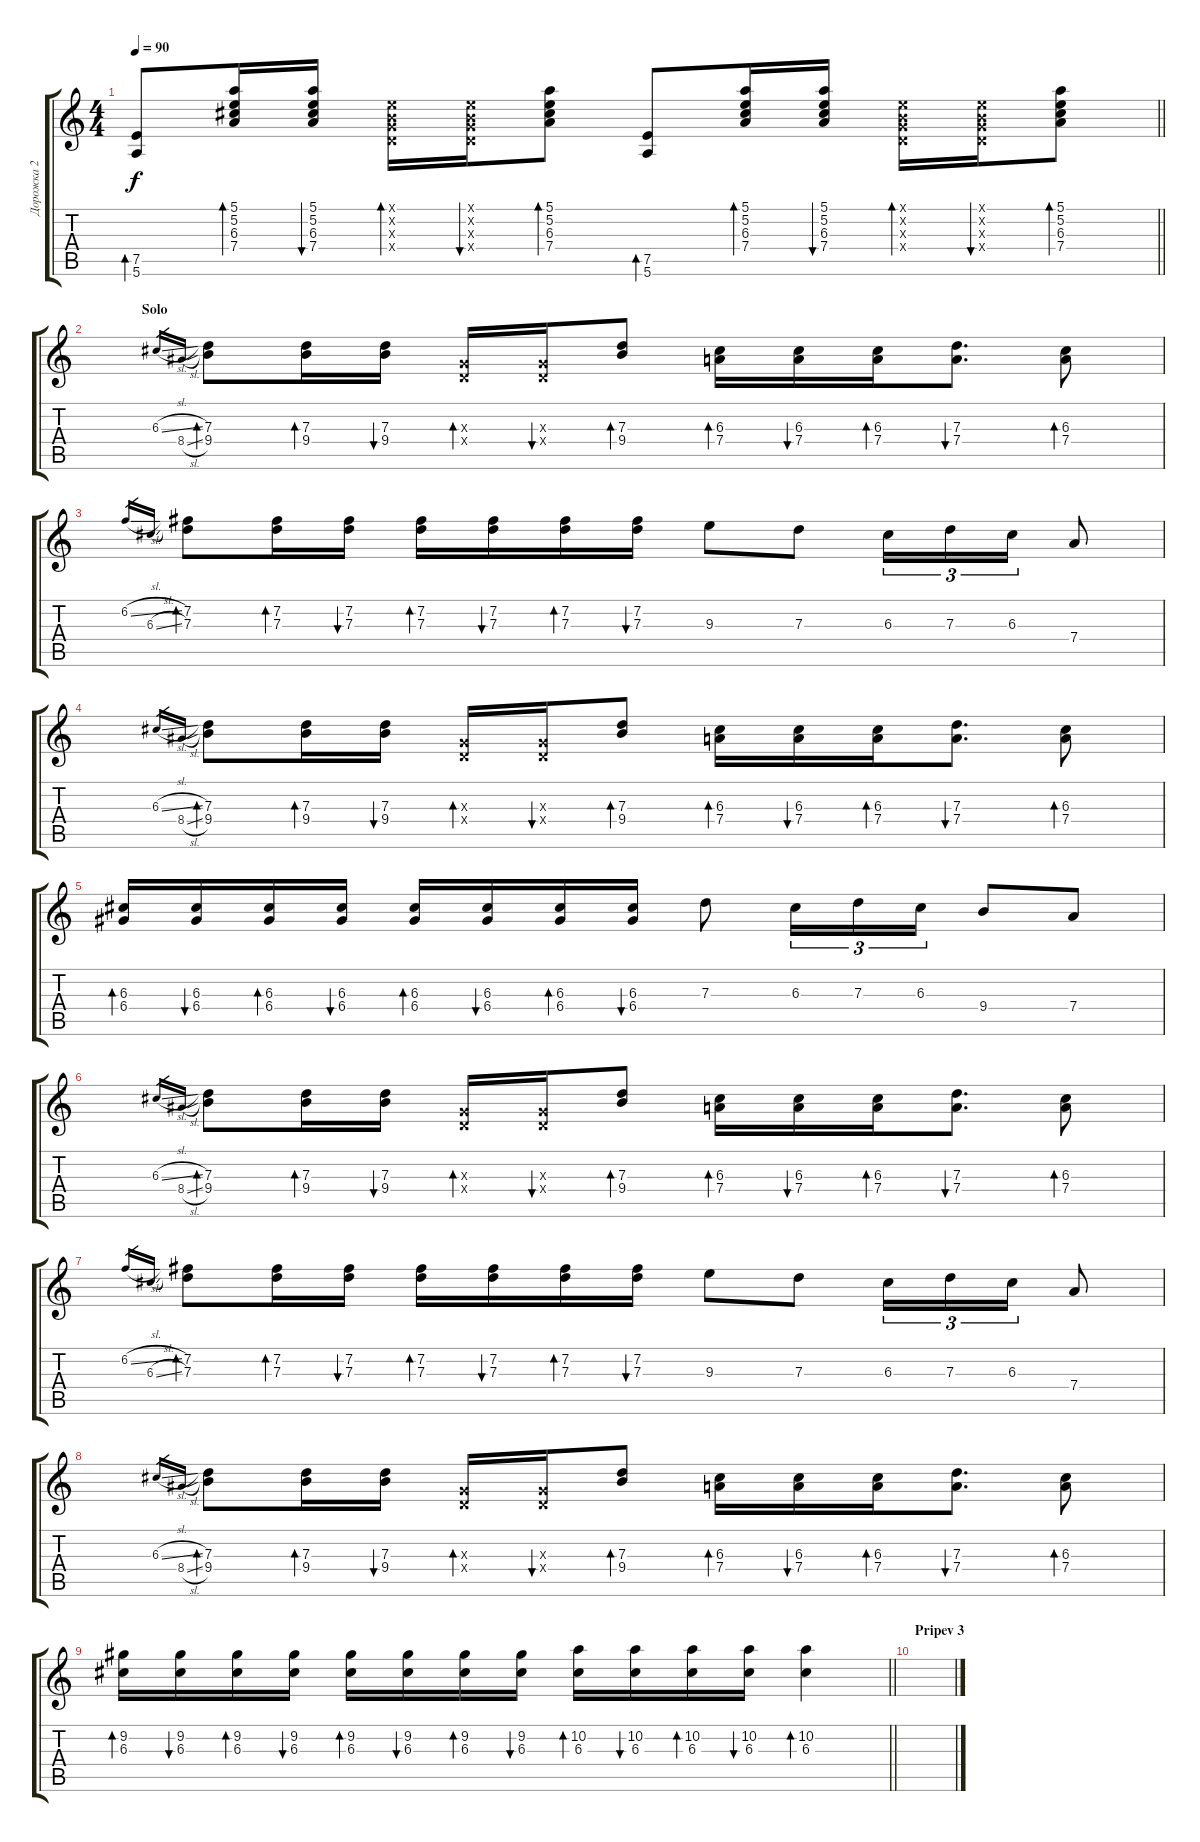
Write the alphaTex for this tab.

\track ("Дорожка 2" "Дорожка 2") {instrument acousticguitarsteel}
\staff {score tabs}
\tuning (E4 B3 G3 D3 A2 E2) {hide}
\ts (4 4)
\tempo 90
\clef g2
\barLineRight lightlight
\ks c
(7.5 5.6).8{bd 60 dy f} (5.1 5.2 6.3 7.4).16{bd 60} (5.1 5.2 6.3 7.4).16{bu 60} (0.1{x} 0.2{x} 0.3{x} 0.4{x}).16{bd 60} (0.1{x} 0.2{x} 0.3{x} 0.4{x}).16{bu 60} (5.1 5.2 6.3 7.4).8{bd 60} (7.5 5.6).8{bd 60} (5.1 5.2 6.3 7.4).16{bd 60} (5.1 5.2 6.3 7.4).16{bu 60} (0.1{x} 0.2{x} 0.3{x} 0.4{x}).16{bd 60} (0.1{x} 0.2{x} 0.3{x} 0.4{x}).16{bu 60} (5.1 5.2 6.3 7.4).8{bd 60} |
\section ("" "Solo")
6.3{sl}.16{gr} 8.4{sl}.16{gr} (7.3 9.4).8{bd 60} (7.3 9.4).16{bd 60} (7.3 9.4).16{bu 60} (0.3{x} 0.4{x}).16{bd 60} (0.3{x} 0.4{x}).16{bu 60} (7.3 9.4).8{bd 60} (6.3 7.4).16{bd 60} (6.3 7.4).16{bu 60} (6.3 7.4).16{bd 60} (7.3 7.4).8{d bu 60} (6.3 7.4).8{bd 60} |
6.2{sl}.16{gr} 6.3{sl}.16{gr} (7.2 7.3).8{bd 60} (7.2 7.3).16{bd 60} (7.2 7.3).16{bu 60} (7.2 7.3).16{bd 60} (7.2 7.3).16{bu 60} (7.2 7.3).16{bd 60} (7.2 7.3).16{bu 60} 9.3.8 7.3.8 6.3.16{tu (3 2)} 7.3.16{tu (3 2)} 6.3.16{tu (3 2)} 7.4.8 |
6.3{sl}.16{gr} 8.4{sl}.16{gr} (7.3 9.4).8{bd 60} (7.3 9.4).16{bd 60} (7.3 9.4).16{bu 60} (0.3{x} 0.4{x}).16{bd 60} (0.3{x} 0.4{x}).16{bu 60} (7.3 9.4).8{bd 60} (6.3 7.4).16{bd 60} (6.3 7.4).16{bu 60} (6.3 7.4).16{bd 60} (7.3 7.4).8{d bu 60} (6.3 7.4).8{bd 60} |
(6.3 6.4).16{bd 60} (6.3 6.4).16{bu 60} (6.3 6.4).16{bd 60} (6.3 6.4).16{bu 60} (6.3 6.4).16{bd 60} (6.3 6.4).16{bu 60} (6.3 6.4).16{bd 60} (6.3 6.4).16{bu 60} 7.3.8 6.3.16{tu (3 2)} 7.3.16{tu (3 2)} 6.3.16{tu (3 2)} 9.4.8 7.4.8 |
6.3{sl}.16{gr} 8.4{sl}.16{gr} (7.3 9.4).8{bd 60} (7.3 9.4).16{bd 60} (7.3 9.4).16{bu 60} (0.3{x} 0.4{x}).16{bd 60} (0.3{x} 0.4{x}).16{bu 60} (7.3 9.4).8{bd 60} (6.3 7.4).16{bd 60} (6.3 7.4).16{bu 60} (6.3 7.4).16{bd 60} (7.3 7.4).8{d bu 60} (6.3 7.4).8{bd 60} |
6.2{sl}.16{gr} 6.3{sl}.16{gr} (7.2 7.3).8{bd 60} (7.2 7.3).16{bd 60} (7.2 7.3).16{bu 60} (7.2 7.3).16{bd 60} (7.2 7.3).16{bu 60} (7.2 7.3).16{bd 60} (7.2 7.3).16{bu 60} 9.3.8 7.3.8 6.3.16{tu (3 2)} 7.3.16{tu (3 2)} 6.3.16{tu (3 2)} 7.4.8 |
6.3{sl}.16{gr} 8.4{sl}.16{gr} (7.3 9.4).8{bd 60} (7.3 9.4).16{bd 60} (7.3 9.4).16{bu 60} (0.3{x} 0.4{x}).16{bd 60} (0.3{x} 0.4{x}).16{bu 60} (7.3 9.4).8{bd 60} (6.3 7.4).16{bd 60} (6.3 7.4).16{bu 60} (6.3 7.4).16{bd 60} (7.3 7.4).8{d bu 60} (6.3 7.4).8{bd 60} |
\barLineRight lightlight
(9.2 6.3).16{bd 60} (9.2 6.3).16{bu 60} (9.2 6.3).16{bd 60} (9.2 6.3).16{bu 60} (9.2 6.3).16{bd 60} (9.2 6.3).16{bu 60} (9.2 6.3).16{bd 60} (9.2 6.3).16{bu 60} (10.2 6.3).16{bd 60} (10.2 6.3).16{bu 60} (10.2 6.3).16{bd 60} (10.2 6.3).16{bu 60} (10.2 6.3).4{bd 60} |
\section ("" "Pripev 3")
